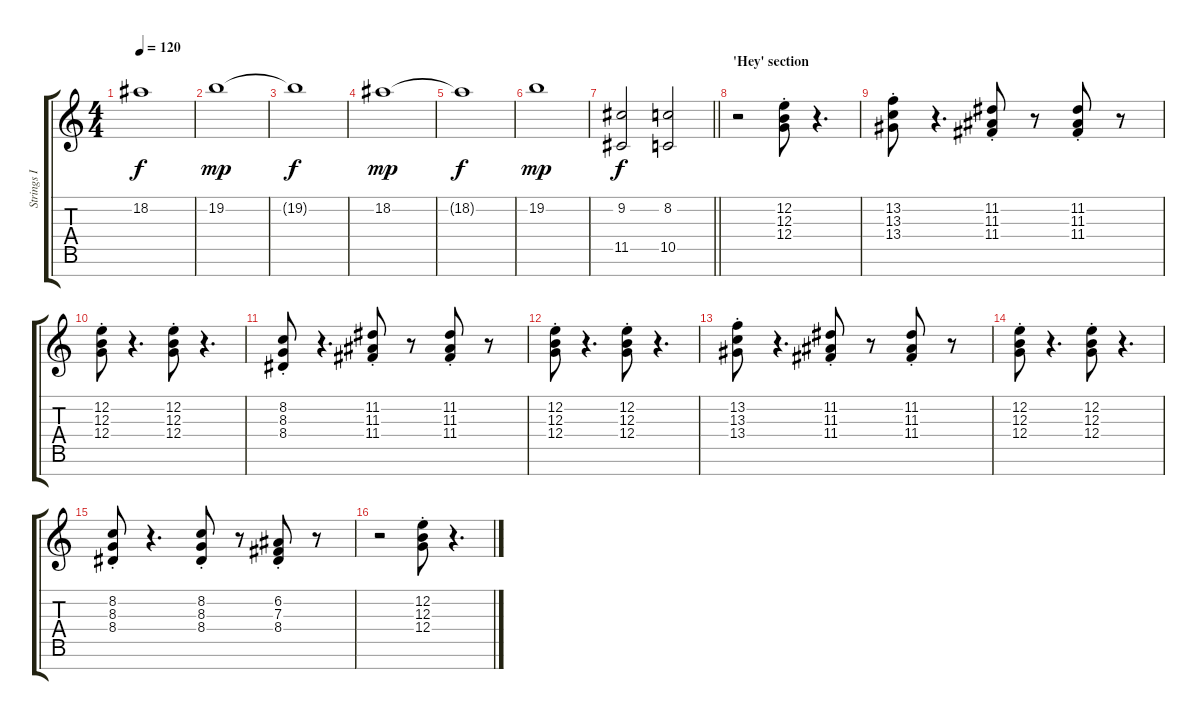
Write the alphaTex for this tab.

\track ("Strings I" "Strings I") {instrument stringensemble1}
\staff {score tabs}
\tuning (A4 E4 B3 G3 D3 A2 E2) {hide}
\ts (4 4)
\tempo 120
\clef g2
\ks c
18.2{t}.1{dy f} |
19.2.1{dy mp} |
19.2{t}.1{dy f} |
18.2.1{dy mp} |
18.2{t}.1{dy f} |
19.2.1{dy mp} |
\barLineRight lightlight
(9.2 11.5).2{dy f} (8.2 10.5).2 |
\section ("" "'Hey' section")
r.2 (12.2{st} 12.3{st} 12.4{st}).8 r.4{d} |
(13.2{st} 13.3{st} 13.4{st}).8 r.4{d} (11.2{st} 11.3{st} 11.4{st}).8 r.8 (11.2{st} 11.3{st} 11.4{st}).8 r.8 |
(12.2{st} 12.3{st} 12.4{st}).8 r.4{d} (12.2{st} 12.3{st} 12.4{st}).8 r.4{d} |
(8.2{st} 8.3{st} 8.4{st}).8 r.4{d} (11.2{st} 11.3{st} 11.4{st}).8 r.8 (11.2{st} 11.3{st} 11.4{st}).8 r.8 |
(12.2{st} 12.3{st} 12.4{st}).8 r.4{d} (12.2{st} 12.3{st} 12.4{st}).8 r.4{d} |
(13.2{st} 13.3{st} 13.4{st}).8 r.4{d} (11.2{st} 11.3{st} 11.4{st}).8 r.8 (11.2{st} 11.3{st} 11.4{st}).8 r.8 |
(12.2{st} 12.3{st} 12.4{st}).8 r.4{d} (12.2{st} 12.3{st} 12.4{st}).8 r.4{d} |
(8.2{st} 8.3{st} 8.4{st}).8 r.4{d} (8.2{st} 8.3{st} 8.4{st}).8 r.8 (6.2{st} 7.3{st} 8.4{st}).8 r.8 |
r.2 (12.2{st} 12.3{st} 12.4{st}).8 r.4{d}
